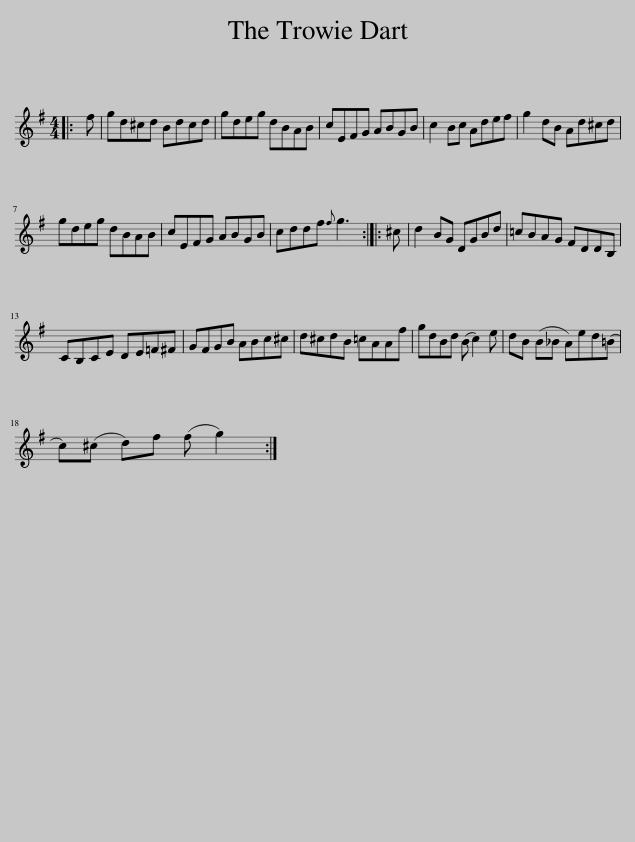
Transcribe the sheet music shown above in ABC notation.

X:1
L:1/8
M:4/4
I:linebreak $
K:G
V:1 treble
V:1
|: f | gd^cd Bdcd | gdeg dBAB | cEFG ABGB | c2 Bc Adef | %5
 g2 dB Ad^cd |$ gdeg dBAB | cEFG ABGB | cddf{f} g3 :: ^c | %10
 d2 BG DGBd | =cBAG FDDB, |$ CB,CE DE=F^F | GFGB ABc^c | d^cdB =cAAf | %15
 gdBd (B c2) e | dB (B_B A)ed(=B |$ c)(^c d)f (f g2) :| %18
